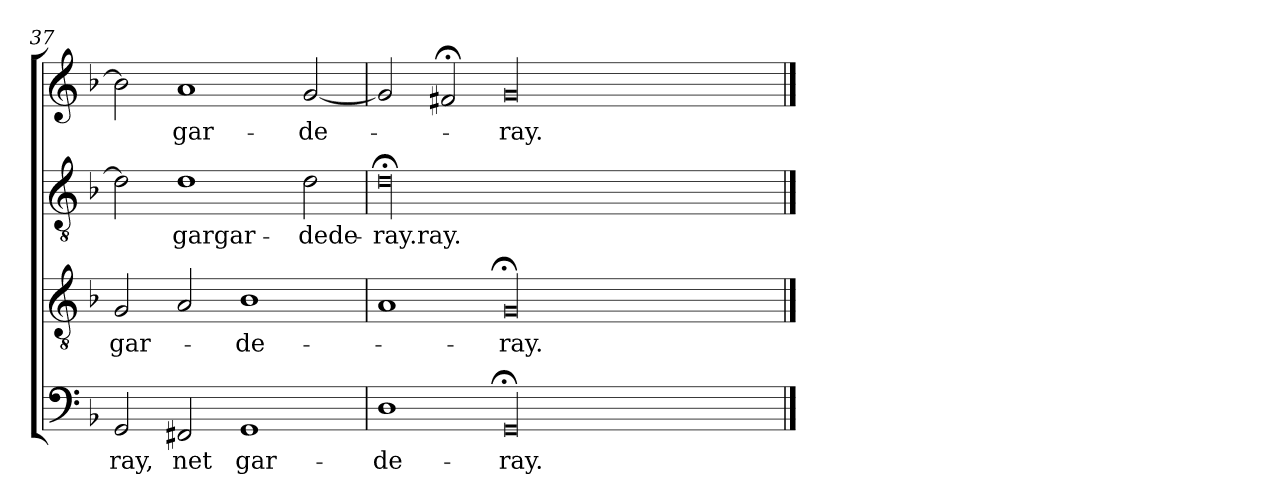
**kern	**text	**kern	**text	**kern	**text	**kern	**text
*part4	*part4	*part3	*part3	*part2	*part2	*part1	*part1
*staff4	*staff4	*staff3	*staff3	*staff2	*staff2	*staff1	*staff1
*clefF4	*	*clefGv2	*	*clefGv2	*	*clefG2	*
*k[b-]	*	*k[b-]	*	*k[b-]	*	*k[b-]	*
=37	=37	=37	=37	=37	=37	=37	=37
2GG	-ray,	2G	gar-	2d]	.	2b-]	.
2FF#X	net	2A	.	1d	gargar-	1a	gar-
1GG	gar-	1B-	-de-	.	.	.	.
.	.	.	.	2d	-dede-	[2g	-de-
=38	=38	=38	=38	=38	=38	=38	=38
1D	-de-	1A	.	00d;<	-ray.ray.	2g]	.
.	.	.	.	.	.	2f#X;<	.
00GG	-ray.	00G	-ray.	.	.	00g	-ray.
.	.	.	.	1ryy	.	.	.
==;	==	==;	==	==	==	==	==
*-	*-	*-	*-	*-	*-	*-	*-
